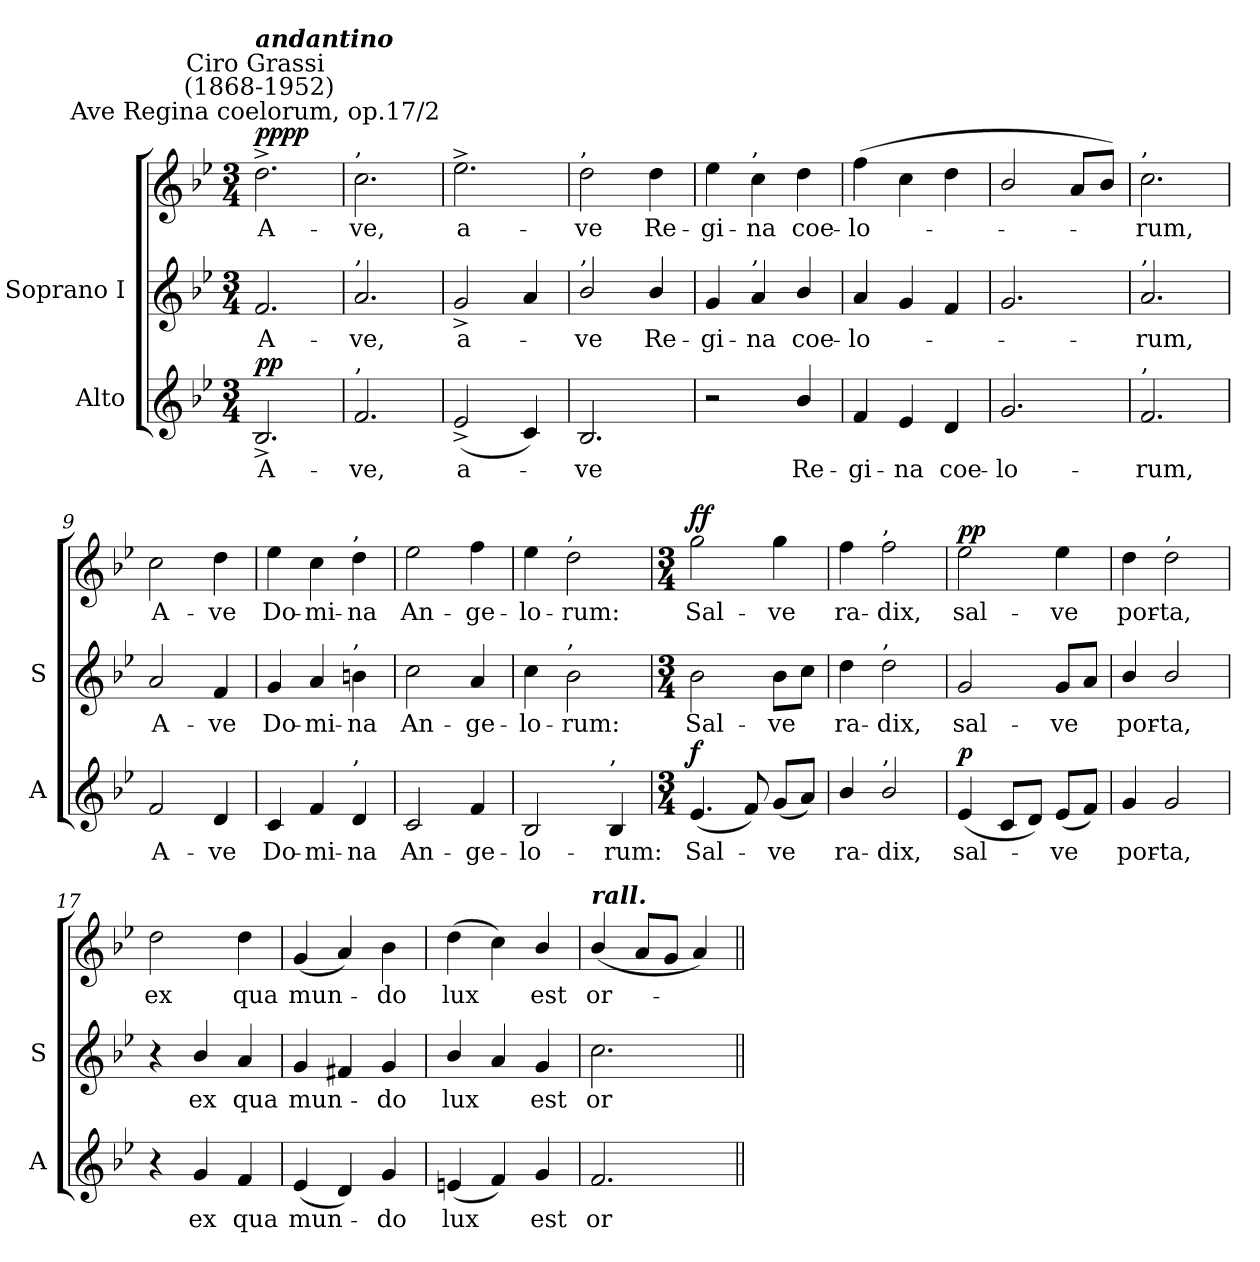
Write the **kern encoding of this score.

**kern	**text	**dynam	**kern	**text	**kern	**text	**dynam
*part2	*part2	*part2	*part1	*part1	*part1	*part1	*part1
*staff3	*staff3	*staff3	*staff2	*staff2	*staff1	*staff1	*staff1/2
*I"Alto	*	*	*I"Soprano I	*	*	*	*
*I'A	*	*	*I'S	*	*	*	*
*clefG2	*	*	*clefG2	*	*clefG2	*	*
*k[b-e-]	*	*	*k[b-e-]	*	*k[b-e-]	*	*
*B-:	*	*	*B-:	*	*B-:	*	*
*M3/4	*	*	*M3/4	*	*M3/4	*	*
=1	=1	=1	=1	=1	=1	=1	=1
!	!	!	!	!	!LO:TX:a:cj:t=Ave Regina coelorum, op.17/2	!	!
!	!	!	!	!	!LO:TX:a:cj:t=Ciro Grassi\n (1868-1952)	!	!
!	!	!	!	!	!LO:TX:a:Bi:t=andantino	!	!
!	!LO:LY:b	!LO:DY:b	!	!LO:LY:b	!	!LO:LY:b	!LO:DY:b=2
!	!	!	!	!	!	!	!LO:DY:n=1:b
2.B-^	A-	pp	2.f	-A-	2.dd^	A-	pp pp
=2	=2	=2	=2	=2	=2	=2	=2
!	!	!	!	!	!LO:TX:a:t=,	!	!
!	!	!	!LO:TX:a:t=,	!	!	!	!
!LO:TX:a:t=,	!	!	!	!	!	!	!
!	!LO:LY:b	!	!	!LO:LY:b	!	!LO:LY:b	!
2.f	-ve,	.	2.a	ve,	2.cc	-ve,	.
=3	=3	=3	=3	=3	=3	=3	=3
!	!LO:LY:b	!	!	!LO:LY:b	!	!LO:LY:b	!
(<2e-^	a-	.	2g^	-a-	2.ee-^	a-	.
4c)	.	.	4a	.	.	.	.
=4	=4	=4	=4	=4	=4	=4	=4
!	!	!	!	!	!LO:TX:a:t=,	!	!
!	!	!	!LO:TX:a:t=,	!	!	!	!
!	!LO:LY:b	!	!	!LO:LY:b	!	!LO:LY:b	!
2.B-	ve	.	2b-/	-ve	2dd	ve	.
!	!	!	!	!LO:LY:b	!	!LO:LY:b	!
.	.	.	4b-/	Re-	4dd	Re-	.
=5	=5	=5	=5	=5	=5	=5	=5
!	!	!	!	!LO:LY:b	!	!LO:LY:b	!
2r	.	.	4g	-gi-	4ee-	-gi-	.
!	!	!	!	!	!LO:TX:a:t=,	!	!
!	!	!	!LO:TX:a:t=,	!	!	!	!
!	!	!	!	!LO:LY:b	!	!LO:LY:b	!
.	.	.	4a	-na	4cc	-na	.
!	!LO:LY:b	!	!	!LO:LY:b	!	!LO:LY:b	!
4b-/	Re-	.	4b-/	coe-	4dd	coe-	.
=6	=6	=6	=6	=6	=6	=6	=6
!	!LO:LY:b	!	!	!LO:LY:b	!	!LO:LY:b	!
4f	-gi-	.	4a	lo-	(>4ff	-lo-	.
!	!LO:LY:b	!	!	!	!	!	!
4e-	-na	.	4g	.	4cc	.	.
!	!LO:LY:b	!	!	!	!	!	!
4d	coe-	.	4f	.	4dd	.	.
=7	=7	=7	=7	=7	=7	=7	=7
!	!LO:LY:b	!	!	!	!	!	!
2.g	-lo-	.	2.g	.	2b-/	.	.
.	.	.	.	.	8aL	.	.
.	.	.	.	.	8b-J)	.	.
=8	=8	=8	=8	=8	=8	=8	=8
!	!	!	!	!	!LO:TX:a:t=,	!	!
!	!	!	!LO:TX:a:t=,	!	!	!	!
!LO:TX:a:t=,	!	!	!	!	!	!	!
!	!LO:LY:b	!	!	!LO:LY:b	!	!LO:LY:b	!
2.f	-rum,	.	2.a	rum,	2.cc	rum,	.
=9	=9	=9	=9	=9	=9	=9	=9
!	!LO:LY:b	!	!	!LO:LY:b	!	!LO:LY:b	!
2f	A-	.	2a	A-	2cc	A-	.
!	!LO:LY:b	!	!	!LO:LY:b	!	!LO:LY:b	!
4d	-ve	.	4f	-ve	4dd	-ve	.
=10	=10	=10	=10	=10	=10	=10	=10
!	!LO:LY:b	!	!	!LO:LY:b	!	!LO:LY:b	!
4c	Do-	.	4g	Do-	4ee-	Do-	.
!	!LO:LY:b	!	!	!LO:LY:b	!	!LO:LY:b	!
4f	-mi-	.	4a	-mi-	4cc	-mi-	.
!	!	!	!	!	!LO:TX:a:t=,	!	!
!	!	!	!LO:TX:a:t=,	!	!	!	!
!LO:TX:a:t=,	!	!	!	!	!	!	!
!	!LO:LY:b	!	!	!LO:LY:b	!	!LO:LY:b	!
4d	-na	.	4bn	-na	4dd	-na	.
=11	=11	=11	=11	=11	=11	=11	=11
!	!LO:LY:b	!	!	!LO:LY:b	!	!LO:LY:b	!
2c	An-	.	2cc	-An-	2ee-	An-	.
!	!LO:LY:b	!	!	!LO:LY:b	!	!LO:LY:b	!
4f	-ge-	.	4a	-ge-	4ff	-ge-	.
=12	=12	=12	=12	=12	=12	=12	=12
!	!LO:LY:b	!	!	!LO:LY:b	!	!LO:LY:b	!
2B-	-lo-	.	4cc	lo-	4ee-	-lo-	.
!	!	!	!	!	!LO:TX:a:t=,	!	!
!	!	!	!LO:TX:a:t=,	!	!	!	!
!	!	!	!	!LO:LY:b	!	!LO:LY:b	!
.	.	.	2b-	-rum:	2dd	-rum:	.
!LO:TX:a:t=,	!	!	!	!	!	!	!
!	!LO:LY:b	!	!	!	!	!	!
4B-	-rum:	.	.	.	.	.	.
!!LO:LB:g=z
=13	=13	=13	=13	=13	=13	=13	=13
*M3/4	*	*	*M3/4	*	*M3/4	*	*
!	!LO:LY:b	!LO:DY:b	!	!LO:LY:b	!	!LO:LY:b	!LO:DY:b=2
!	!	!	!	!	!	!	!LO:DY:n=1:b
(<4.e-	Sal-	f	2b-	Sal-	2gg	Sal-	f f
8f)	.	.	.	.	.	.	.
!	!LO:LY:b	!	!	!LO:LY:b	!	!LO:LY:b	!
(<8gL	ve	.	8b-L	-ve	4gg	-ve	.
8aJ)	.	.	8ccJ	.	.	.	.
=14	=14	=14	=14	=14	=14	=14	=14
!	!LO:LY:b	!	!	!LO:LY:b	!	!LO:LY:b	!
4b-/	ra-	.	4dd	ra-	4ff	ra-	.
!	!	!	!	!	!LO:TX:a:t=,	!	!
!	!	!	!LO:TX:a:t=,	!	!	!	!
!LO:TX:a:t=,	!	!	!	!	!	!	!
!	!LO:LY:b	!	!	!LO:LY:b	!	!LO:LY:b	!
2b-/	-dix,	.	2dd	-dix,	2ff	-dix,	.
=15	=15	=15	=15	=15	=15	=15	=15
!	!LO:LY:b	!LO:DY:b	!	!LO:LY:b	!	!LO:LY:b	!LO:DY:b=2
!	!	!	!	!	!	!	!LO:DY:n=1:b
(<4e-	sal-	p	2g	sal-	2ee-	sal-	p p
8cL	.	.	.	.	.	.	.
8dJ)	.	.	.	.	.	.	.
!	!LO:LY:b	!	!	!LO:LY:b	!	!LO:LY:b	!
(<8e-L	ve	.	8gL	-ve	4ee-	-ve	.
8fJ)	.	.	8aJ	.	.	.	.
=16	=16	=16	=16	=16	=16	=16	=16
!	!LO:LY:b	!	!	!LO:LY:b	!	!LO:LY:b	!
4g	por-	.	4b-/	por-	4dd	por-	.
!	!	!	!	!	!LO:TX:a:t=,	!	!
!	!LO:LY:b	!	!	!LO:LY:b	!	!LO:LY:b	!
2g	-ta,	.	2b-/	-ta,	2dd	-ta,	.
=17	=17	=17	=17	=17	=17	=17	=17
!	!	!	!	!	!	!LO:LY:b	!
4r	.	.	4r	.	2dd	ex	.
!	!LO:LY:b	!	!	!LO:LY:b	!	!	!
4g	ex	.	4b-/	ex	.	.	.
!	!LO:LY:b	!	!	!LO:LY:b	!	!LO:LY:b	!
4f	qua	.	4a	qua	4dd	qua	.
=18	=18	=18	=18	=18	=18	=18	=18
!	!LO:LY:b	!	!	!LO:LY:b	!	!LO:LY:b	!
(<4e-	mun-	.	4g	mun-	(<4g	mun-	.
4d)	.	.	4f#X	.	4a)	.	.
!	!LO:LY:b	!	!	!LO:LY:b	!	!LO:LY:b	!
4g	do	.	4g	do	4b-	do	.
=19	=19	=19	=19	=19	=19	=19	=19
!	!LO:LY:b	!	!	!LO:LY:b	!	!LO:LY:b	!
(<4en	lux	.	4b-/	lux	(>4dd	lux	.
4f)	.	.	4a	.	4cc)	.	.
!	!LO:LY:b	!	!	!LO:LY:b	!	!LO:LY:b	!
4g	est	.	4g	est	4b-/	est	.
=20	=20	=20	=20	=20	=20	=20	=20
!	!	!	!	!	!LO:TX:a:Bi:t=rall.	!	!
!	!LO:LY:b	!	!	!LO:LY:b	!	!LO:LY:b	!
2.f	or-	.	2.cc	or-	(<4b-/	or-	.
.	.	.	.	.	8aL	.	.
.	.	.	.	.	8gJ	.	.
.	.	.	.	.	4a)	.	.
=||	=||	=||	=||	=||	=||	=||	=||
*-	*-	*-	*-	*-	*-	*-	*-
